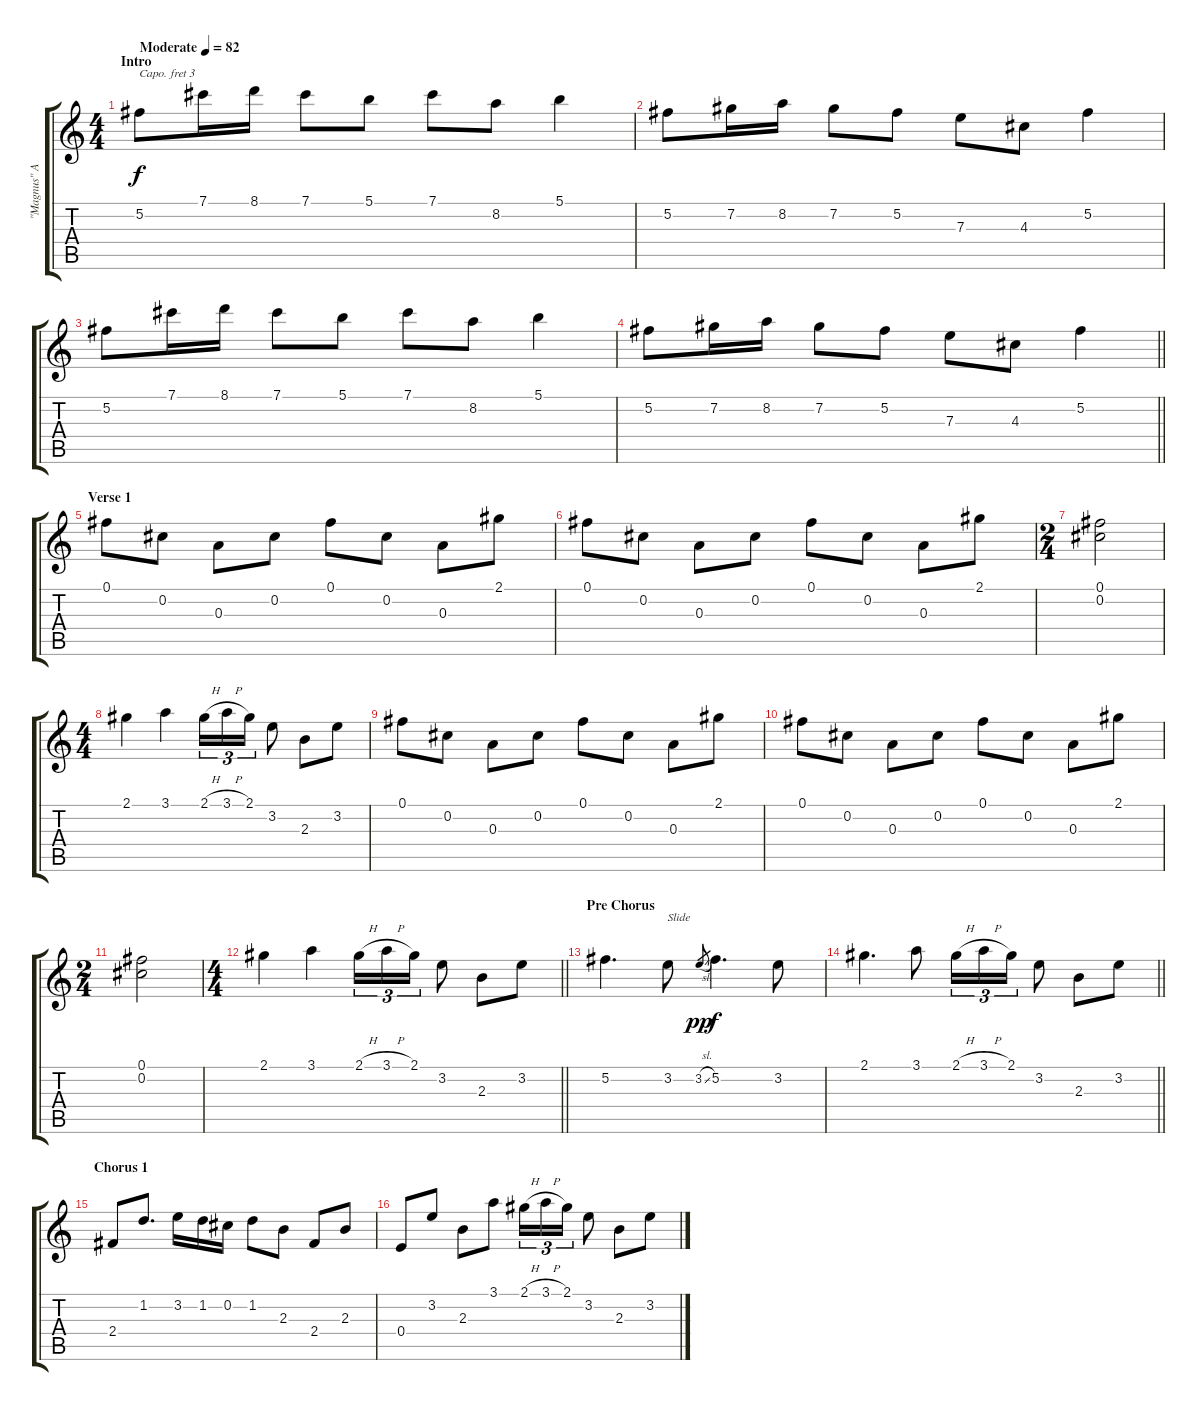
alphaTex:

\track ("\"Magnus\" Armin Siepen" "\"Magnus\" A") {instrument acousticguitarsteel}
\staff {score tabs}
\capo 3
\tuning (Eb4 Bb3 Gb3 Db3 Ab2 Eb2) {hide}
\ts (4 4)
\section ("" "Intro")
\tempo (82 "Moderate")
\clef g2
\ks c
5.2.8{dy f instrument acousticguitarsteel} 7.1.16 8.1.16 7.1.8 5.1.8 7.1.8 8.2.8 5.1.4 |
5.2.8 7.2.16 8.2.16 7.2.8 5.2.8 7.3.8 4.3.8 5.2.4 |
5.2.8 7.1.16 8.1.16 7.1.8 5.1.8 7.1.8 8.2.8 5.1.4 |
\barLineRight lightlight
5.2.8 7.2.16 8.2.16 7.2.8 5.2.8 7.3.8 4.3.8 5.2.4 |
\section ("" "Verse 1")
0.1.8 0.2.8 0.3.8 0.2.8 0.1.8 0.2.8 0.3.8 2.1.8 |
0.1.8 0.2.8 0.3.8 0.2.8 0.1.8 0.2.8 0.3.8 2.1.8 |
\ts (2 4)
(0.1 0.2).2 |
\ts (4 4)
2.1.4 3.1.4 2.1{h}.16{tu (3 2)} 3.1{h}.16{tu (3 2)} 2.1.16{tu (3 2)} 3.2.8 2.3.8 3.2.8 |
0.1.8 0.2.8 0.3.8 0.2.8 0.1.8 0.2.8 0.3.8 2.1.8 |
0.1.8 0.2.8 0.3.8 0.2.8 0.1.8 0.2.8 0.3.8 2.1.8 |
\ts (2 4)
(0.1 0.2).2 |
\ts (4 4)
\barLineRight lightlight
2.1.4 3.1.4 2.1{h}.16{tu (3 2)} 3.1{h}.16{tu (3 2)} 2.1.16{tu (3 2)} 3.2.8 2.3.8 3.2.8 |
\section ("" "Pre Chorus")
5.2.4{d} 3.2.8{txt "Slide"} 3.2{sl}.8{gr dy pp} 5.2.4{d dy f} 3.2.8 |
\barLineRight lightlight
2.1.4{d} 3.1.8 2.1{h}.16{tu (3 2)} 3.1{h}.16{tu (3 2)} 2.1.16{tu (3 2)} 3.2.8 2.3.8 3.2.8 |
\section ("" "Chorus 1")
2.4.8 1.2.8{d} 3.2.16 1.2.16 0.2.16 1.2.8 2.3.8 2.4.8 2.3.8 |
0.4.8 3.2.8 2.3.8 3.1.8 2.1{h}.16{tu (3 2)} 3.1{h}.16{tu (3 2)} 2.1.16{tu (3 2)} 3.2.8 2.3.8 3.2.8
